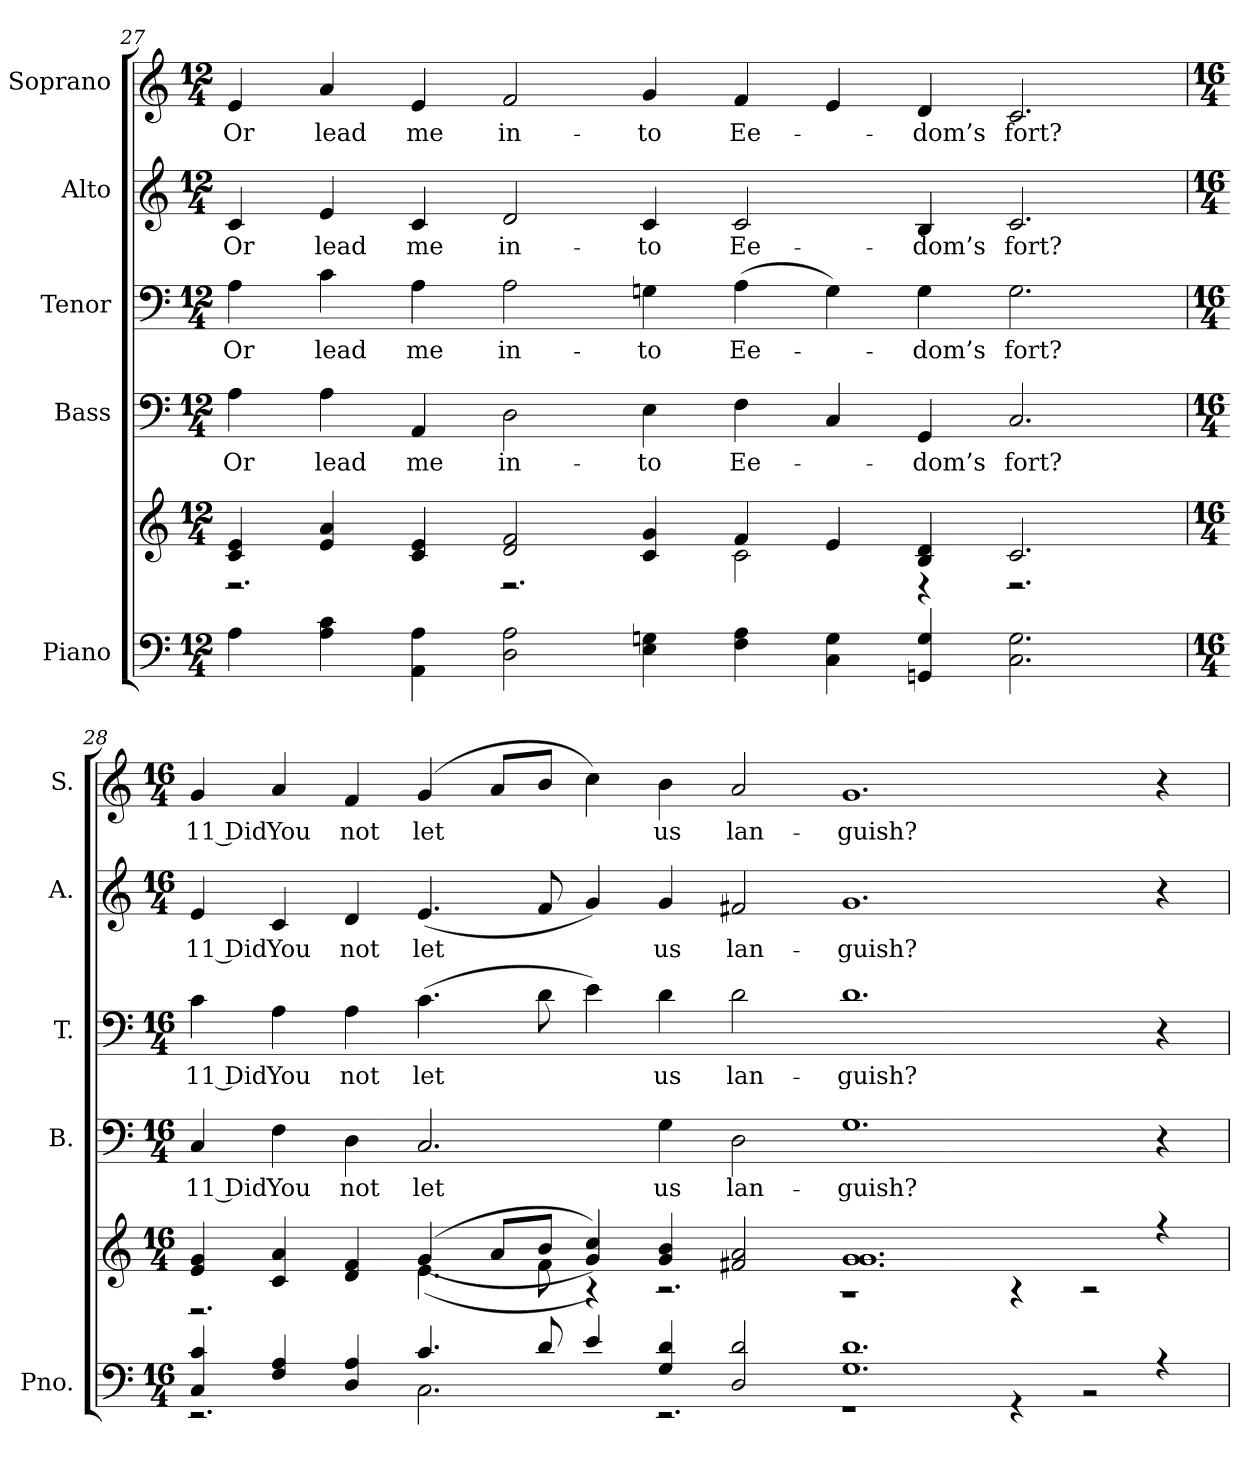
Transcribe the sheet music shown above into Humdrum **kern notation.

**kern	**kern	**kern	**text	**kern	**text	**kern	**text	**kern	**text
*part5	*part5	*part4	*part4	*part3	*part3	*part2	*part2	*part1	*part1
*staff6	*staff5	*staff4	*staff4	*staff3	*staff3	*staff2	*staff2	*staff1	*staff1
*I"Piano	*	*I"Bass	*	*I"Tenor	*	*I"Alto	*	*I"Soprano	*
*I'Pno.	*	*I'B.	*	*I'T.	*	*I'A.	*	*I'S.	*
!!LO:LB:g=z
*clefF4	*clefG2	*clefF4	*	*clefF4	*	*clefG2	*	*clefG2	*
*k[]	*k[]	*k[]	*	*k[]	*	*k[]	*	*k[]	*
*M12/4	*M12/4	*M12/4	*	*M12/4	*	*M12/4	*	*M12/4	*
=27	=27	=27	=27	=27	=27	=27	=27	=27	=27
*	*^	*	*	*	*	*	*	*	*
!	!	!	!	!LO:LY:b:color=#000000	!	!	!	!	!	!
!	!	!	!	!	!	!LO:LY:b:color=#000000	!	!	!	!
!	!	!	!	!	!	!	!	!LO:LY:b:color=#000000	!	!
!	!	!	!	!	!	!	!	!	!	!LO:LY:b:color=#000000
4Ai\	4ci/ 4ei	2.r	4Ai\	Or	4Ai\	Or	4ci/	Or	4ei/	Or
!	!	!	!	!LO:LY:b:color=#000000	!	!	!	!	!	!
!	!	!	!	!	!	!LO:LY:b:color=#000000	!	!	!	!
!	!	!	!	!	!	!	!	!LO:LY:b:color=#000000	!	!
!	!	!	!	!	!	!	!	!	!	!LO:LY:b:color=#000000
4Ai\ 4ci	4ei/ 4ai	.	4Ai\	lead	4ci\	lead	4ei/	lead	4ai/	lead
!	!	!	!	!LO:LY:b:color=#000000	!	!	!	!	!	!
!	!	!	!	!	!	!LO:LY:b:color=#000000	!	!	!	!
!	!	!	!	!	!	!	!	!LO:LY:b:color=#000000	!	!
!	!	!	!	!	!	!	!	!	!	!LO:LY:b:color=#000000
4AAi\ 4Ai	4ci/ 4ei	.	4AAi/	me	4Ai\	me	4ci/	me	4ei/	me
!	!	!	!	!LO:LY:b:color=#000000	!	!	!	!	!	!
!	!	!	!	!	!	!LO:LY:b:color=#000000	!	!	!	!
!	!	!	!	!	!	!	!	!LO:LY:b:color=#000000	!	!
!	!	!	!	!	!	!	!	!	!	!LO:LY:b:color=#000000
2Di\ 2Ai	2di/ 2fi	2.r	2Di\	in-	2Ai\	in-	2di/	in-	2fi/	in-
!	!	!	!	!LO:LY:b:color=#000000	!	!	!	!	!	!
!	!	!	!	!	!	!LO:LY:b:color=#000000	!	!	!	!
!	!	!	!	!	!	!	!	!LO:LY:b:color=#000000	!	!
!	!	!	!	!	!	!	!	!	!	!LO:LY:b:color=#000000
4Ei\ 4Gni	4ci/ 4gi	.	4Ei\	-to	4Gni\	-to	4ci/	-to	4gi/	-to
!	!	!	!	!LO:LY:b:color=#000000	!	!	!	!	!	!
!	!	!	!	!	!	!LO:LY:b:color=#000000	!	!	!	!
!	!	!	!	!	!	!	!	!LO:LY:b:color=#000000	!	!
!	!	!	!	!	!	!	!	!	!	!LO:LY:b:color=#000000
4Fi\ 4Ai	4fi/	2ci\	4Fi\	Ee-	(4Ai\	Ee-	2ci/	Ee-	4fi/	Ee-
4Ci\ 4Gi	4ei/	.	4Ci/	.	4Gi\)	.	.	.	4ei/	.
!	!	!	!	!LO:LY:b:color=#000000	!	!	!	!	!	!
!	!	!	!	!	!	!LO:LY:b:color=#000000	!	!	!	!
!	!	!	!	!	!	!	!	!LO:LY:b:color=#000000	!	!
!	!	!	!	!	!	!	!	!	!	!LO:LY:b:color=#000000
4GGni/ 4Gi	4Bi/ 4di	4r	4GGi/	-dom’s	4Gi\	-dom’s	4Bi/	-dom’s	4di/	-dom’s
!	!	!	!	!LO:LY:b:color=#000000	!	!	!	!	!	!
!	!	!	!	!	!	!LO:LY:b:color=#000000	!	!	!	!
!	!	!	!	!	!	!	!	!LO:LY:b:color=#000000	!	!
!	!	!	!	!	!	!	!	!	!	!LO:LY:b:color=#000000
2.Ci\ 2.Gi	2.ci/	2.r	2.Ci/	fort?	2.Gi\	fort?	2.ci/	fort?	2.ci/	fort?
=28	=28	=28	=28	=28	=28	=28	=28	=28	=28	=28
*M16/4	*M16/4	*	*M16/4	*	*M16/4	*	*M16/4	*	*M16/4	*
*^	*	*	*	*	*	*	*	*	*	*
!	!	!	!	!	!LO:LY:b:color=#000000	!	!	!	!	!	!
!	!	!	!	!	!	!	!LO:LY:b:color=#000000	!	!	!	!
!	!	!	!	!	!	!	!	!	!LO:LY:b:color=#000000	!	!
!	!	!	!	!	!	!	!	!	!	!	!LO:LY:b:color=#000000
4Ci/ 4ci	2.r	4ei/ 4gi	2.r	4Ci/	11 Did	4ci\	11 Did	4ei/	11 Did	4gi/	11 Did
!	!	!	!	!	!LO:LY:b:color=#000000	!	!	!	!	!	!
!	!	!	!	!	!	!	!LO:LY:b:color=#000000	!	!	!	!
!	!	!	!	!	!	!	!	!	!LO:LY:b:color=#000000	!	!
!	!	!	!	!	!	!	!	!	!	!	!LO:LY:b:color=#000000
4Fi/ 4Ai	.	4ci/ 4ai	.	4Fi\	You	4Ai\	You	4ci/	You	4ai/	You
!	!	!	!	!	!LO:LY:b:color=#000000	!	!	!	!	!	!
!	!	!	!	!	!	!	!LO:LY:b:color=#000000	!	!	!	!
!	!	!	!	!	!	!	!	!	!LO:LY:b:color=#000000	!	!
!	!	!	!	!	!	!	!	!	!	!	!LO:LY:b:color=#000000
4Di/ 4Ai	.	4di/ 4fi	.	4Di\	not	4Ai\	not	4di/	not	4fi/	not
!	!	!	!	!	!LO:LY:b:color=#000000	!	!	!	!	!	!
!	!	!	!	!	!	!	!LO:LY:b:color=#000000	!	!	!	!
!	!	!	!	!	!	!	!	!	!LO:LY:b:color=#000000	!	!
!	!	!	!	!	!	!	!	!	!	!	!LO:LY:b:color=#000000
4.ci/	2.Ci\	((4gi/	(4.ei\	2.Ci/	let	(4.ci\	let	(4.ei/	let	(4gi/	let
.	.	8ai/L	.	.	.	.	.	.	.	8ai/L	.
8di/	.	8bi/J	8fi\	.	.	8di\	.	8fi/	.	8bi/J	.
4ei/	.	4gi/ 4cci))	4r)	.	.	4ei\)	.	4gi/)	.	4cci\)	.
!	!	!	!	!	!LO:LY:b:color=#000000	!	!	!	!	!	!
!	!	!	!	!	!	!	!LO:LY:b:color=#000000	!	!	!	!
!	!	!	!	!	!	!	!	!	!LO:LY:b:color=#000000	!	!
!	!	!	!	!	!	!	!	!	!	!	!LO:LY:b:color=#000000
4Gi/ 4di	2.r	4gi/ 4bi	2.r	4Gi\	us	4di\	us	4gi/	us	4bi\	us
!	!	!	!	!	!LO:LY:b:color=#000000	!	!	!	!	!	!
!	!	!	!	!	!	!	!LO:LY:b:color=#000000	!	!	!	!
!	!	!	!	!	!	!	!	!	!LO:LY:b:color=#000000	!	!
!	!	!	!	!	!	!	!	!	!	!	!LO:LY:b:color=#000000
2Di/ 2di	.	2f#Xi/ 2ai	.	2Di\	lan-	2di\	lan-	2f#Xi/	lan-	2ai/	lan-
!	!	!	!	!	!LO:LY:b:color=#000000	!	!	!	!	!	!
!	!	!	!	!	!	!	!LO:LY:b:color=#000000	!	!	!	!
!	!	!	!	!	!	!	!	!	!LO:LY:b:color=#000000	!	!
!	!	!	!	!	!	!	!	!	!	!	!LO:LY:b:color=#000000
1.Gi 1.di	1r	1.gi 1.gi	1r	1.Gi	-guish?	1.di	-guish?	1.gi	-guish?	1.gi	-guish?
.	4r	.	4r	.	.	.	.	.	.	.	.
.	2r	.	2r	.	.	.	.	.	.	.	.
4r	.	4r	.	4r	.	4r	.	4r	.	4r	.
*v	*v	*	*	*	*	*	*	*	*	*	*
*	*v	*v	*	*	*	*	*	*	*	*
=	=	=	=	=	=	=	=	=	=
*-	*-	*-	*-	*-	*-	*-	*-	*-	*-
